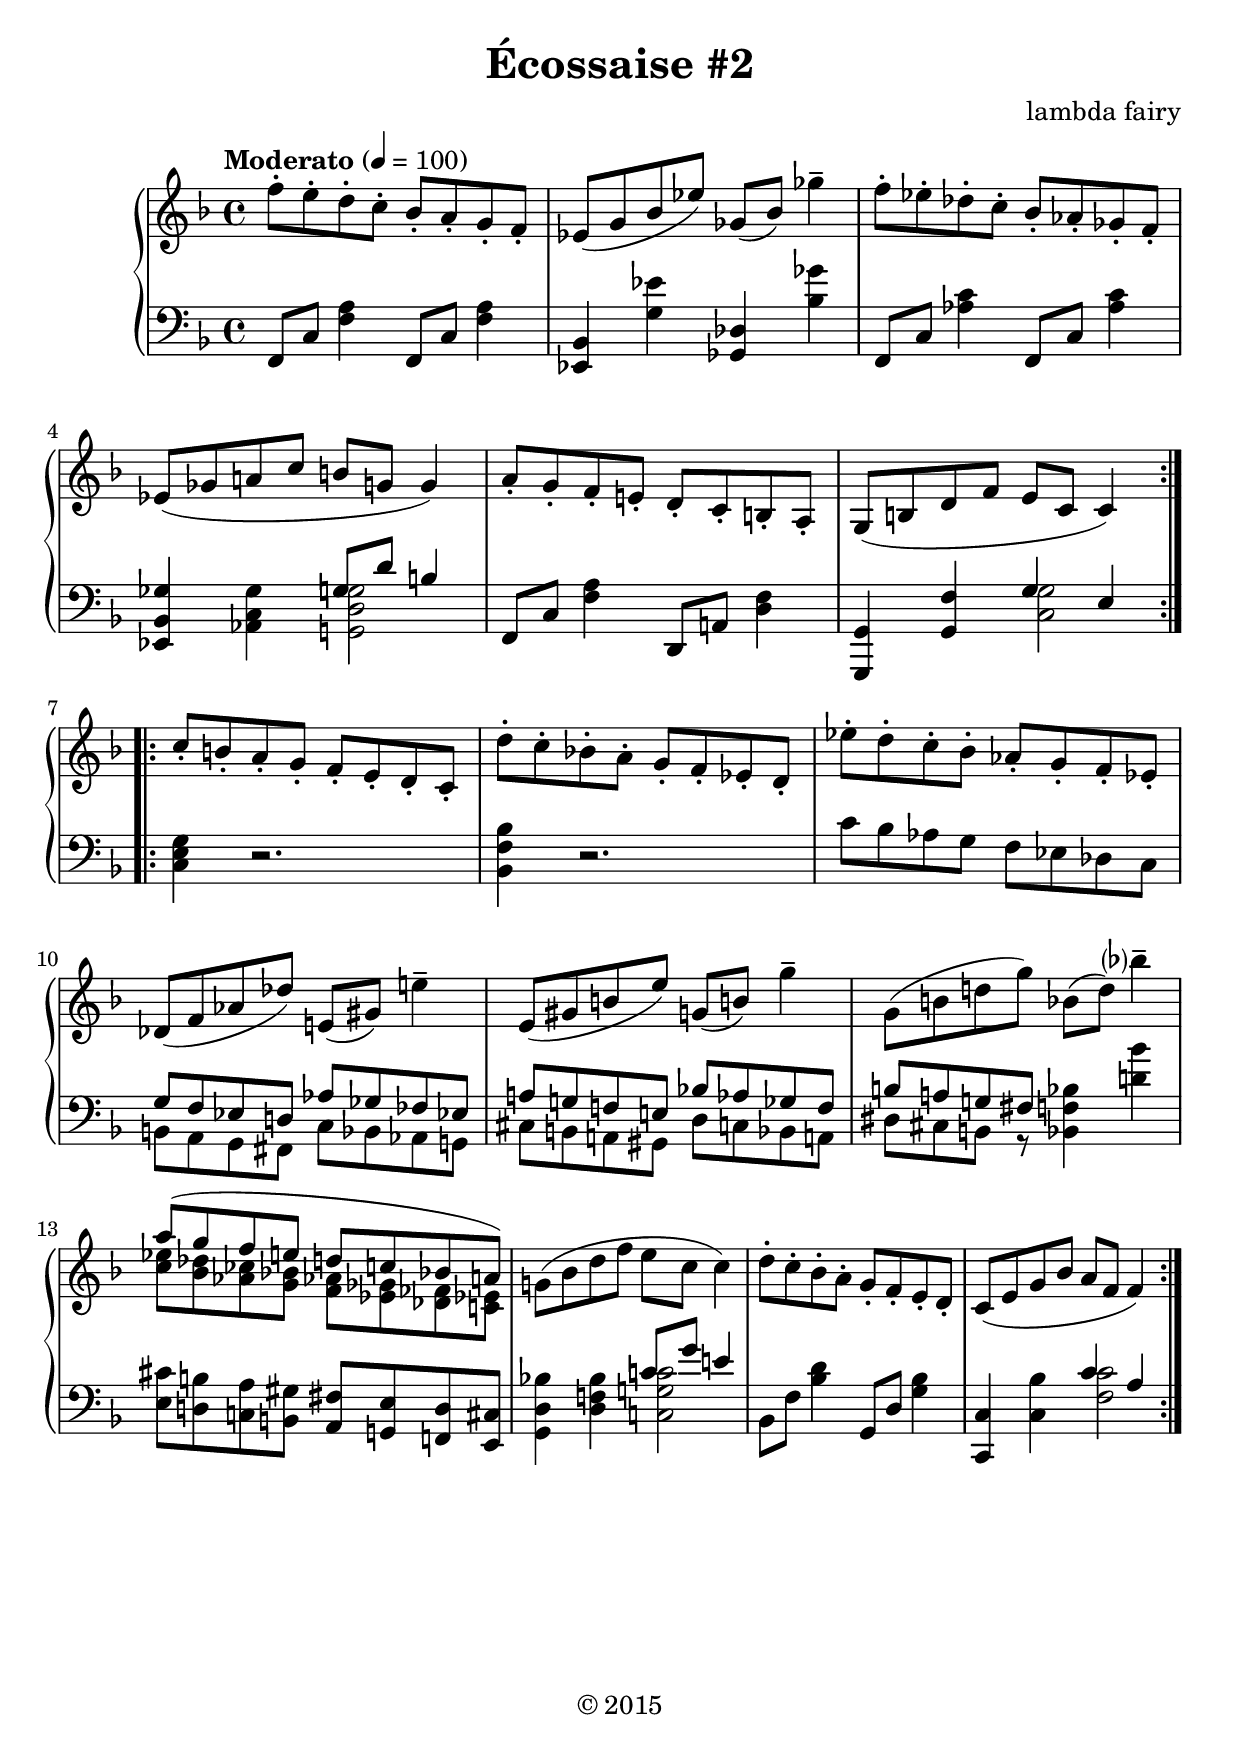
\version "2.18.2"

\include "articulate.ly"
\include "shared.ily"

#(set-global-staff-size 23)

\header {
    title = "Écossaise #2"
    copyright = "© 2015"
    }

A = {
    \time 4/4
    \tempo "Moderato" 4 = 100
    \clef treble
    \set Staff.midiInstrument = #"acoustic grand"
    \key f \major

    \repeat volta 2 {
        \relative f' {
            | f'8-. e-. d-. c-. bf-. a-. g-. f-.
            | ef8( g bf ef) gf,( bf) gf'4--
            | f8-. ef-. df-. c-. bf-. af-. gf-. f-.
            | ef8( gf a c b g g4)
            | a8-. g-. f-. e-. d-. c-. b-. a-.
            | g8( b d f e c c4)
            }
        }

    \repeat volta 2 {
        \relative c' {
            | c'8-. b-. a-. g-. f-. e-. d-. c-.
            | d'8-. c-. bf-. a-. g-. f-. ef-. d-.
            | ef'8-. d-. c-. bf-. af-. g-. f-. ef-.
            | df8( f af df) e,( gs) e'4--
            | e,8( gs b e) g,( b) g'4--
            | g,8( b d g) bf,( d) bf'?4--
            << {
                | a8( g f e d c bf a)
                }
            \\ {
                | <c ef> <bf df> <af cf> <g bf>
                <f af> <ef gf> <df ff> <c ef>
                } >>
            | g'8( bf d f e c c4)
            | d8-. c-. bf-. a-. g-. f-. e-. d-.
            | c8( e g bf a f f4)
            }
        }
    }

dynamics = {
    }

B = {
    \clef bass
    \key f \major

    \repeat volta 2 {
        \relative f {
            | f,8 c' <f a>4 f,8 c' <f a>4
            | <ef, bf'>4 <g' ef'> <gf, df'> <bf' gf'>
            | f,8 c' <af' c>4 f,8 c' <af' c>4
            | <ef, bf' gf'>4 <af c gf'> << { g'8 d' b4 } \\ <g, d' g>2 >>
            | f8 c' <f a>4 d,8 a' <d f>4
            | <g,, g'>4 <g' f'> << { g'4 e } \\ <c g'>2 >>
            }
        }

    \repeat volta 2 {
        \relative f {
            | <c e g>4 r2.
            | <bf f' bf>4 r2.
            | c'8 bf af g f ef df c
            << {
                | g'8 f ef d af' gf ff ef
                | a g f e bf' af gf f
                | b a g fs
                }
            \\ {
                | b,8 a g fs c' bf af g
                | cs b a gs d' c bf a
                | ds cs b r
                } >>
            <bf f' bf>4 <d' bf'>
            | <e, cs'>8 <d b'> <c a'> <b gs'> <a fs'> <g e'> <f d'> <e cs'>
            | <g d' bf'>4 <d' f bf> << { c'8 g' e4 } \\ <c, g' c>2 >>
            | bf8 f' <bf d>4 g,8 d' <g bf>4
            | <c,, c'>4 <c' bf'> << { c'4 a } \\ <f c'>2 >>
            }
        }
    }

\score {
    \new PianoStaff <<
        #(set-accidental-style 'piano)
        \new Staff = "A" \A
        \new Dynamics \dynamics
        \new Staff = "B" \B
        >>
    \layout { }
    }

\score {
    \articulate \new PianoStaff <<
        \new Staff = "A" \A
        \new Dynamics \dynamics
        \new Staff = "B" \B
        >>
    \midi { }
    }
